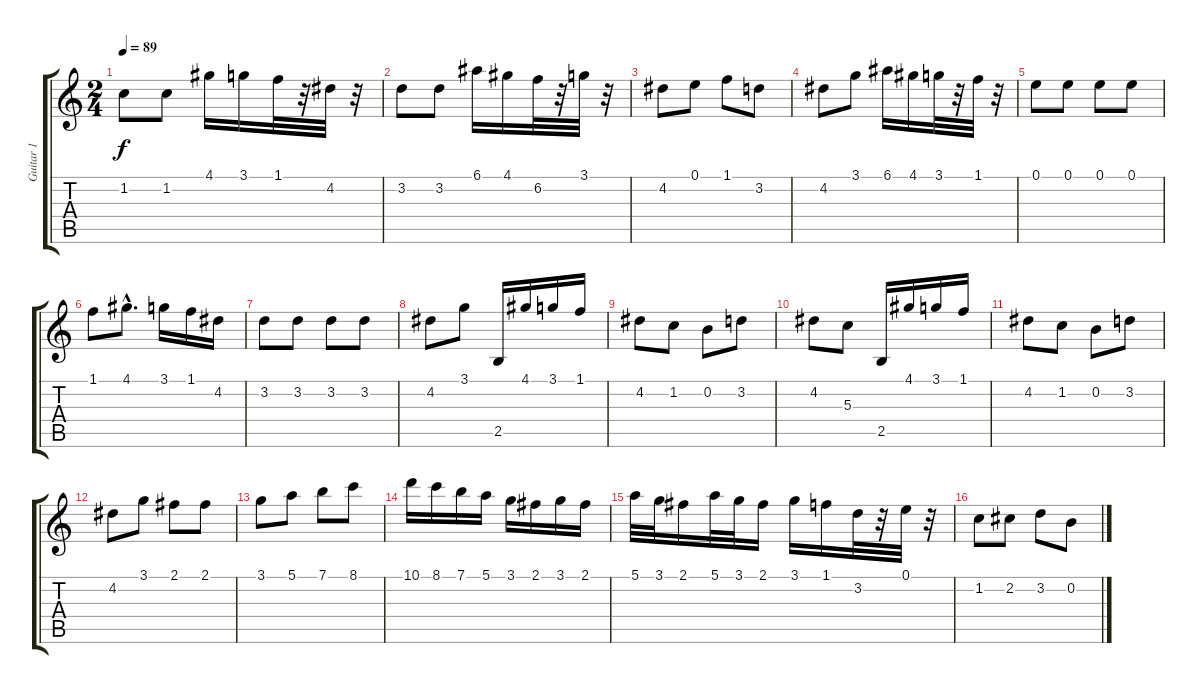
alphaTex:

\track ("Guitar 1" "Guitar 1") {instrument acousticguitarnylon}
\staff {score tabs}
\tuning (E4 B3 G3 D3 A2 E2) {hide}
\ts (2 4)
\tempo 89
\clef g2
\ks c
1.2.8{dy f} 1.2.8 4.1.16 3.1.16 1.1.32 r.32 4.2.32 r.32 |
3.2.8 3.2.8 6.1.16 4.1.16 6.2.32 r.32 3.1.32 r.32 |
4.2.8 0.1.8 1.1.8 3.2.8 |
4.2.8 3.1.8 6.1.16 4.1.16 3.1.32 r.32 1.1.32 r.32 |
0.1.8 0.1.8 0.1.8 0.1.8 |
1.1.8 4.1{hac}.8{d} 3.1.16 1.1.16 4.2.16 |
3.2.8 3.2.8 3.2.8 3.2.8 |
4.2.8 3.1.8 2.5.16 4.1.16 3.1.16 1.1.16 |
4.2.8 1.2.8 0.2.8 3.2.8 |
4.2.8 5.3.8 2.5.16 4.1.16 3.1.16 1.1.16 |
4.2.8 1.2.8 0.2.8 3.2.8 |
4.2.8 3.1.8 2.1.8 2.1.8 |
3.1.8 5.1.8 7.1.8 8.1.8 |
10.1.16 8.1.16 7.1.16 5.1.16 3.1.16 2.1.16 3.1.16 2.1.16 |
5.1.32 3.1.32 2.1.16 5.1.32 3.1.32 2.1.16 3.1.16 1.1.16 3.2.32 r.32 0.1.32 r.32 |
1.2.8 2.2.8 3.2.8 0.2.8
